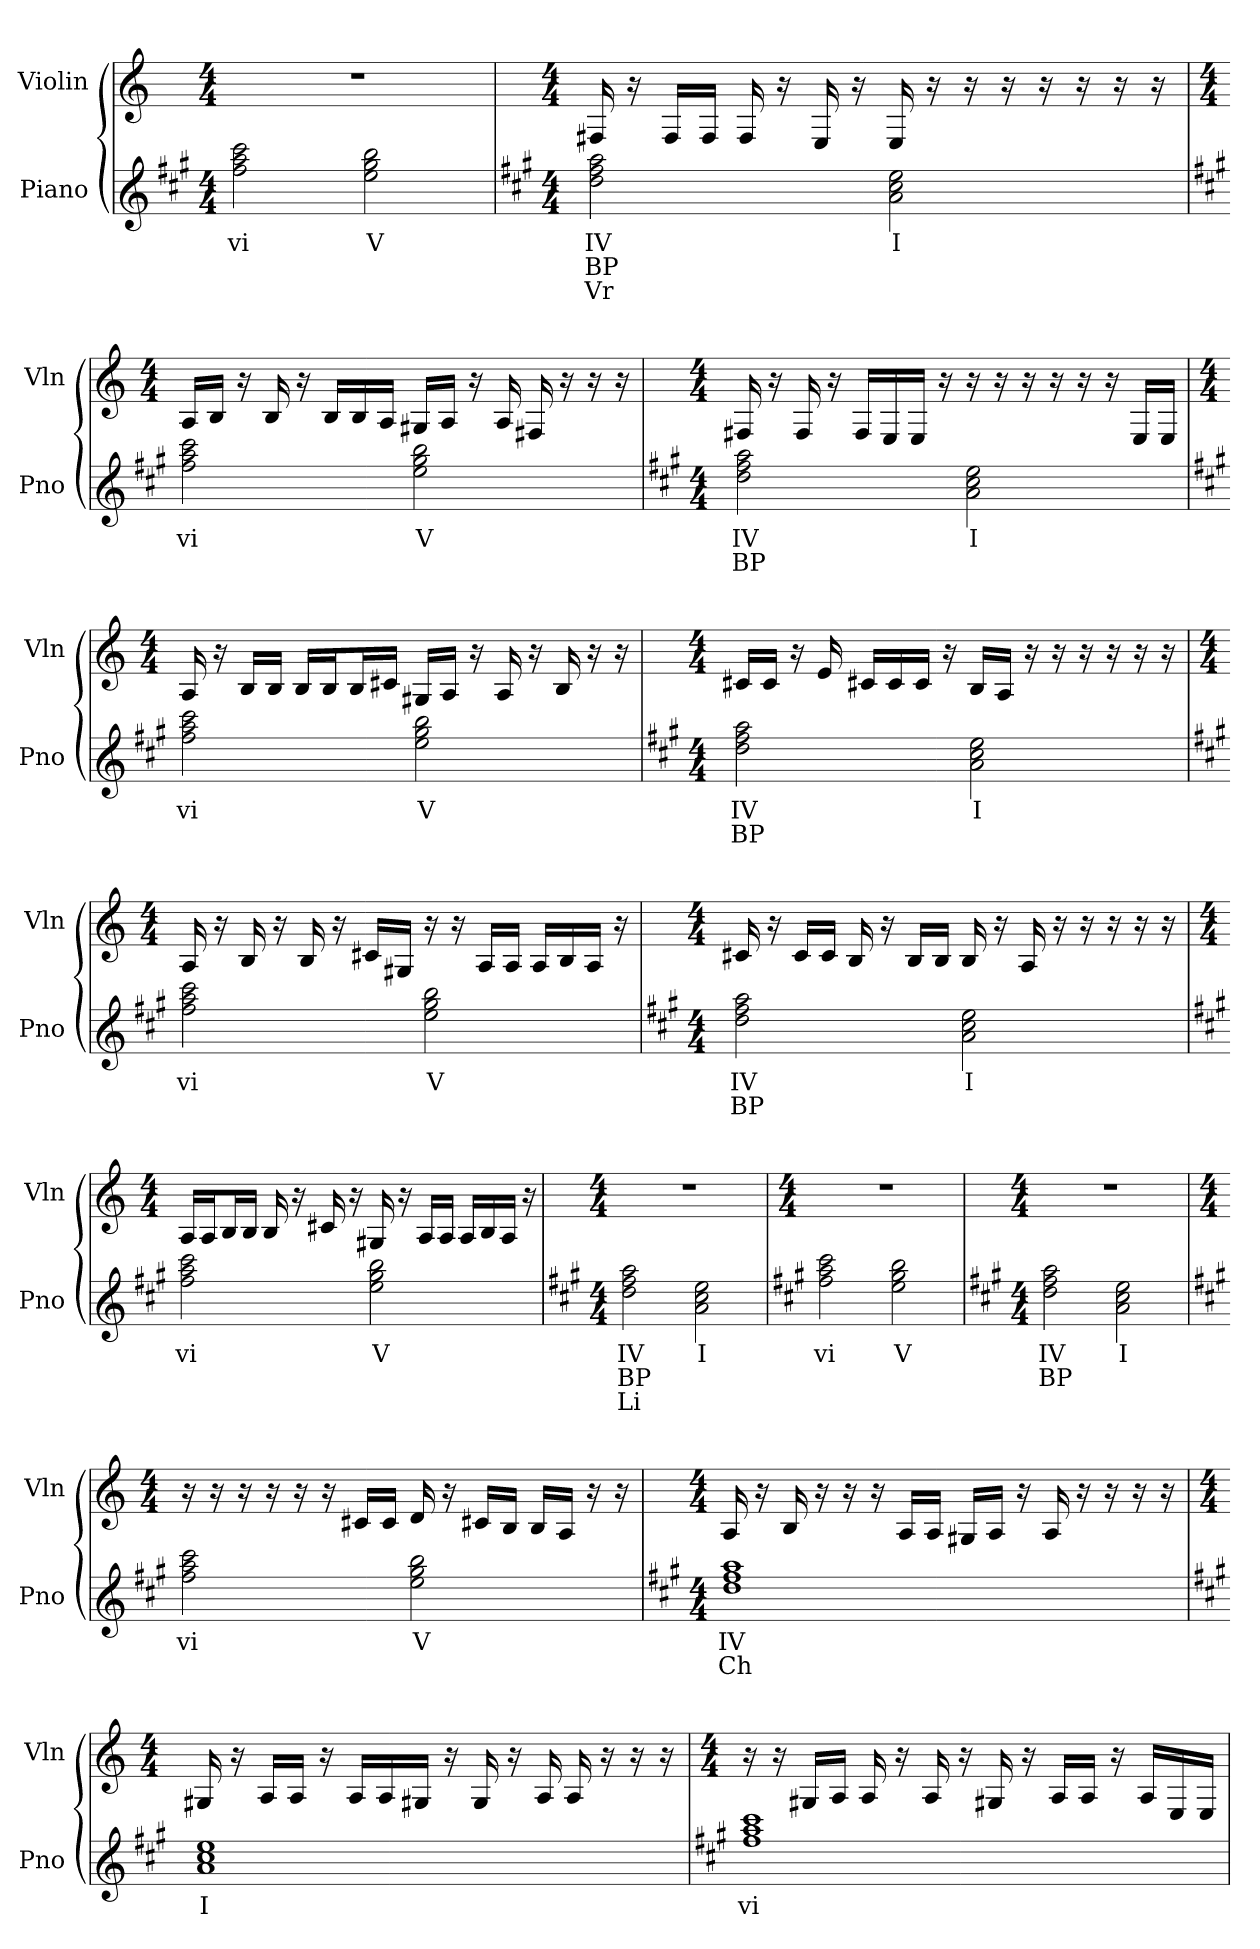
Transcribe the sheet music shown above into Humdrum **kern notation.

**kern	**text	**text	**text	**kern
*part2	*part2	*part2	*part2	*part1
*staff2	*staff2	*staff2	*staff2	*staff1
*I"Piano	*	*	*	*I"Violin
*I'Pno	*	*	*	*I'Vln
*k[f#c#g#]	*	*	*	*
*A:	*	*	*	*
*M4/4	*	*	*	*M4/4
=	=	=	=	=
2ff# 2aa 2ccc#	vi	.	.	1r
2ee 2gg# 2bb	V	.	.	.
=	=	=	=	=
*k[f#c#g#]	*	*	*	*
*A:	*	*	*	*
*M4/4	*	*	*	*M4/4
2dd 2ff# 2aa	IV	BP	Vr	16F#X
.	.	.	.	16r
.	.	.	.	16F#LL
.	.	.	.	16F#JJ
.	.	.	.	16F#
.	.	.	.	16r
.	.	.	.	16E
.	.	.	.	16r
2a 2cc# 2ee	I	.	.	16E
.	.	.	.	16r
.	.	.	.	16r
.	.	.	.	16r
.	.	.	.	16r
.	.	.	.	16r
.	.	.	.	16r
.	.	.	.	16r
=	=	=	=	=
*k[f#c#g#]	*	*	*	*
*A:	*	*	*	*
*	*	*	*	*M4/4
2ff# 2aa 2ccc#	vi	.	.	16ALL
.	.	.	.	16BJJ
.	.	.	.	16r
.	.	.	.	16B
.	.	.	.	16r
.	.	.	.	16BLL
.	.	.	.	16B
.	.	.	.	16AJJ
2ee 2gg# 2bb	V	.	.	16G#XLL
.	.	.	.	16AJJ
.	.	.	.	16r
.	.	.	.	16A
.	.	.	.	16F#X
.	.	.	.	16r
.	.	.	.	16r
.	.	.	.	16r
=	=	=	=	=
*k[f#c#g#]	*	*	*	*
*A:	*	*	*	*
*M4/4	*	*	*	*M4/4
2dd 2ff# 2aa	IV	BP	.	16F#X
.	.	.	.	16r
.	.	.	.	16F#
.	.	.	.	16r
.	.	.	.	16F#LL
.	.	.	.	16E
.	.	.	.	16EJJ
.	.	.	.	16r
2a 2cc# 2ee	I	.	.	16r
.	.	.	.	16r
.	.	.	.	16r
.	.	.	.	16r
.	.	.	.	16r
.	.	.	.	16r
.	.	.	.	16ELL
.	.	.	.	16EJJ
=	=	=	=	=
*k[f#c#g#]	*	*	*	*
*A:	*	*	*	*
*	*	*	*	*M4/4
2ff# 2aa 2ccc#	vi	.	.	16A
.	.	.	.	16r
.	.	.	.	16BLL
.	.	.	.	16BJJ
.	.	.	.	16BLL
.	.	.	.	16BJ
.	.	.	.	16BL
.	.	.	.	16c#XJJ
2ee 2gg# 2bb	V	.	.	16G#XLL
.	.	.	.	16AJJ
.	.	.	.	16r
.	.	.	.	16A
.	.	.	.	16r
.	.	.	.	16B
.	.	.	.	16r
.	.	.	.	16r
=	=	=	=	=
*k[f#c#g#]	*	*	*	*
*A:	*	*	*	*
*M4/4	*	*	*	*M4/4
2dd 2ff# 2aa	IV	BP	.	16c#XLL
.	.	.	.	16c#JJ
.	.	.	.	16r
.	.	.	.	16e
.	.	.	.	16c#XLL
.	.	.	.	16c#
.	.	.	.	16c#JJ
.	.	.	.	16r
2a 2cc# 2ee	I	.	.	16BLL
.	.	.	.	16AJJ
.	.	.	.	16r
.	.	.	.	16r
.	.	.	.	16r
.	.	.	.	16r
.	.	.	.	16r
.	.	.	.	16r
=	=	=	=	=
*k[f#c#g#]	*	*	*	*
*A:	*	*	*	*
*	*	*	*	*M4/4
2ff# 2aa 2ccc#	vi	.	.	16A
.	.	.	.	16r
.	.	.	.	16B
.	.	.	.	16r
.	.	.	.	16B
.	.	.	.	16r
.	.	.	.	16c#XLL
.	.	.	.	16G#XJJ
2ee 2gg# 2bb	V	.	.	16r
.	.	.	.	16r
.	.	.	.	16ALL
.	.	.	.	16AJJ
.	.	.	.	16ALL
.	.	.	.	16B
.	.	.	.	16AJJ
.	.	.	.	16r
=	=	=	=	=
*k[f#c#g#]	*	*	*	*
*A:	*	*	*	*
*M4/4	*	*	*	*M4/4
2dd 2ff# 2aa	IV	BP	.	16c#X
.	.	.	.	16r
.	.	.	.	16c#LL
.	.	.	.	16c#JJ
.	.	.	.	16B
.	.	.	.	16r
.	.	.	.	16BLL
.	.	.	.	16BJJ
2a 2cc# 2ee	I	.	.	16B
.	.	.	.	16r
.	.	.	.	16A
.	.	.	.	16r
.	.	.	.	16r
.	.	.	.	16r
.	.	.	.	16r
.	.	.	.	16r
=	=	=	=	=
*k[f#c#g#]	*	*	*	*
*A:	*	*	*	*
*	*	*	*	*M4/4
2ff# 2aa 2ccc#	vi	.	.	16ALL
.	.	.	.	16AJ
.	.	.	.	16BL
.	.	.	.	16BJJ
.	.	.	.	16B
.	.	.	.	16r
.	.	.	.	16c#X
.	.	.	.	16r
2ee 2gg# 2bb	V	.	.	16G#X
.	.	.	.	16r
.	.	.	.	16ALL
.	.	.	.	16AJJ
.	.	.	.	16ALL
.	.	.	.	16B
.	.	.	.	16AJJ
.	.	.	.	16r
=	=	=	=	=
*k[f#c#g#]	*	*	*	*
*A:	*	*	*	*
*M4/4	*	*	*	*M4/4
2dd 2ff# 2aa	IV	BP	Li	1r
2a 2cc# 2ee	I	.	.	.
=	=	=	=	=
*k[f#c#g#]	*	*	*	*
*A:	*	*	*	*
*	*	*	*	*M4/4
2ff# 2aa 2ccc#	vi	.	.	1r
2ee 2gg# 2bb	V	.	.	.
=	=	=	=	=
*k[f#c#g#]	*	*	*	*
*A:	*	*	*	*
*M4/4	*	*	*	*M4/4
2dd 2ff# 2aa	IV	BP	.	1r
2a 2cc# 2ee	I	.	.	.
=	=	=	=	=
*k[f#c#g#]	*	*	*	*
*A:	*	*	*	*
*	*	*	*	*M4/4
2ff# 2aa 2ccc#	vi	.	.	16r
.	.	.	.	16r
.	.	.	.	16r
.	.	.	.	16r
.	.	.	.	16r
.	.	.	.	16r
.	.	.	.	16c#XLL
.	.	.	.	16c#JJ
2ee 2gg# 2bb	V	.	.	16d
.	.	.	.	16r
.	.	.	.	16c#XLL
.	.	.	.	16BJJ
.	.	.	.	16BLL
.	.	.	.	16AJJ
.	.	.	.	16r
.	.	.	.	16r
=	=	=	=	=
*k[f#c#g#]	*	*	*	*
*A:	*	*	*	*
*M4/4	*	*	*	*M4/4
1dd 1ff# 1aa	IV	Ch	.	16A
.	.	.	.	16r
.	.	.	.	16B
.	.	.	.	16r
.	.	.	.	16r
.	.	.	.	16r
.	.	.	.	16ALL
.	.	.	.	16AJJ
.	.	.	.	16G#XLL
.	.	.	.	16AJJ
.	.	.	.	16r
.	.	.	.	16A
.	.	.	.	16r
.	.	.	.	16r
.	.	.	.	16r
.	.	.	.	16r
=	=	=	=	=
*k[f#c#g#]	*	*	*	*
*A:	*	*	*	*
*	*	*	*	*M4/4
1a 1cc# 1ee	I	.	.	16G#X
.	.	.	.	16r
.	.	.	.	16ALL
.	.	.	.	16AJJ
.	.	.	.	16r
.	.	.	.	16ALL
.	.	.	.	16A
.	.	.	.	16G#XJJ
.	.	.	.	16r
.	.	.	.	16G#
.	.	.	.	16r
.	.	.	.	16A
.	.	.	.	16A
.	.	.	.	16r
.	.	.	.	16r
.	.	.	.	16r
=	=	=	=	=
*k[f#c#g#]	*	*	*	*
*A:	*	*	*	*
*	*	*	*	*M4/4
1ff# 1aa 1ccc#	vi	.	.	16r
.	.	.	.	16r
.	.	.	.	16G#XLL
.	.	.	.	16AJJ
.	.	.	.	16A
.	.	.	.	16r
.	.	.	.	16A
.	.	.	.	16r
.	.	.	.	16G#X
.	.	.	.	16r
.	.	.	.	16ALL
.	.	.	.	16AJJ
.	.	.	.	16r
.	.	.	.	16ALL
.	.	.	.	16E
.	.	.	.	16EJJ
=	=	=	=	=
*-	*-	*-	*-	*-
